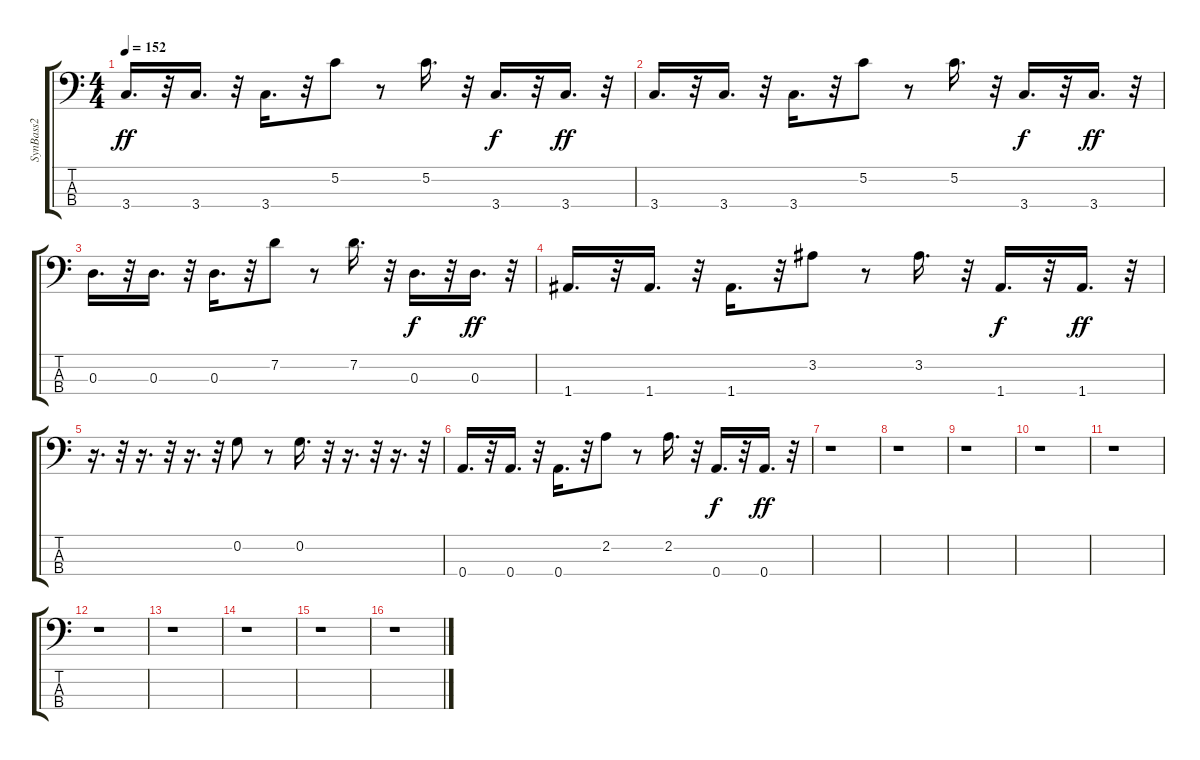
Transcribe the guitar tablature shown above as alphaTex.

\track ("SynBass2" "SynBass2") {instrument synthbass2}
\staff {score tabs}
\tuning (C-1 G2 D2 A1) {hide}
\ts (4 4)
\tempo 152
\clef f4
\ks c
3.4.16{d dy ff} r.32 3.4.16{d} r.32 3.4.16{d} r.32 5.2.8 r.8 5.2.16{d} r.32 3.4.16{d dy f} r.32 3.4.16{d dy ff} r.32 |
3.4.16{d} r.32 3.4.16{d} r.32 3.4.16{d} r.32 5.2.8 r.8 5.2.16{d} r.32 3.4.16{d dy f} r.32 3.4.16{d dy ff} r.32 |
0.3.16{d} r.32 0.3.16{d} r.32 0.3.16{d} r.32 7.2.8 r.8 7.2.16{d} r.32 0.3.16{d dy f} r.32 0.3.16{d dy ff} r.32 |
1.4.16{d} r.32 1.4.16{d} r.32 1.4.16{d} r.32 3.2.8 r.8 3.2.16{d} r.32 1.4.16{d dy f} r.32 1.4.16{d dy ff} r.32 |
r.16{d} r.32 r.16{d} r.32 r.16{d} r.32 0.2.8 r.8 0.2.16{d} r.32 r.16{d} r.32 r.16{d} r.32 |
0.4.16{d} r.32 0.4.16{d} r.32 0.4.16{d} r.32 2.2.8 r.8 2.2.16{d} r.32 0.4.16{d dy f} r.32 0.4.16{d dy ff} r.32 |
r.1 |
r.1 |
r.1 |
r.1 |
r.1 |
r.1 |
r.1 |
r.1 |
r.1 |
r.1
